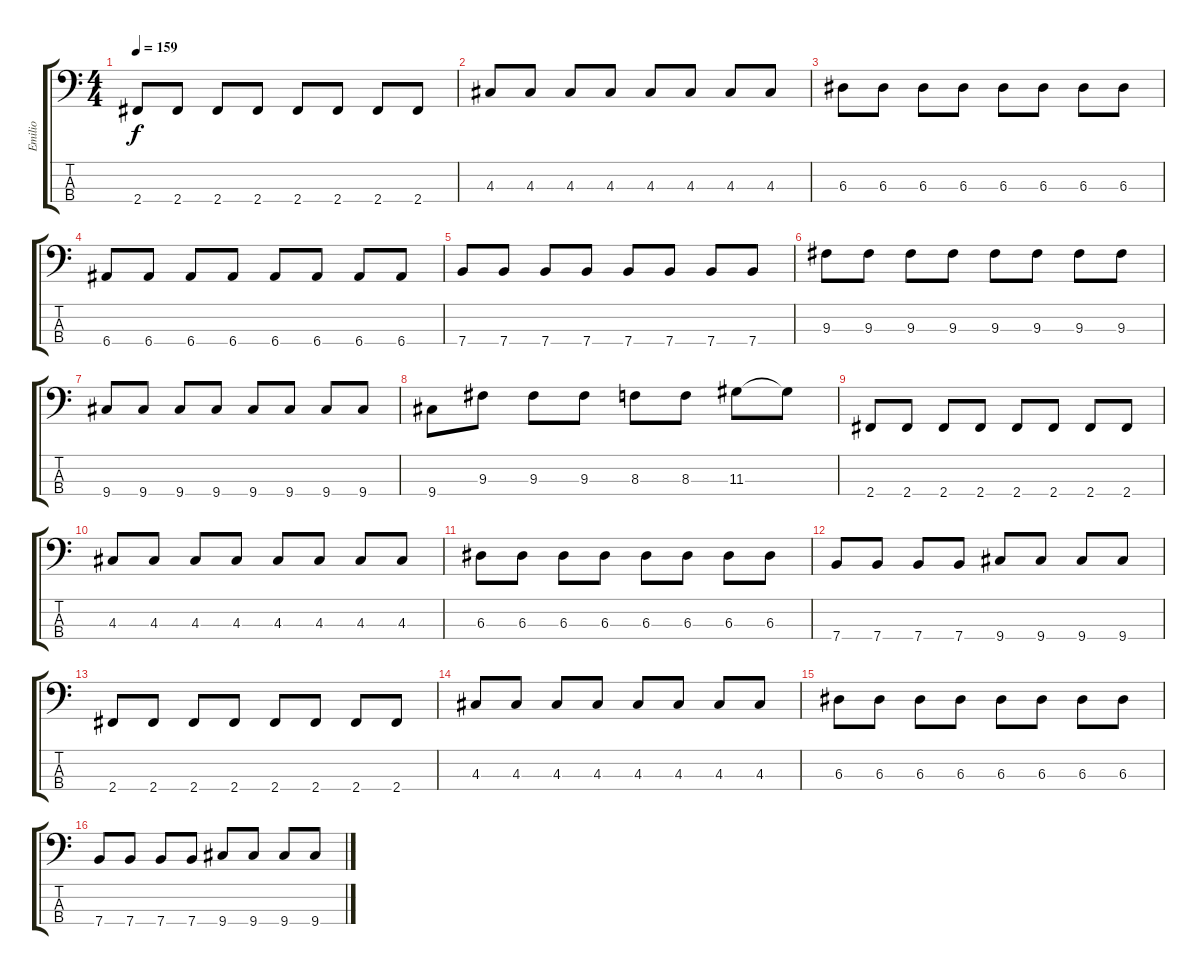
\track ("Emilio" "Emilio") {instrument electricbassfinger}
\staff {score tabs}
\tuning (G2 D2 A1 E1) {hide}
\ts (4 4)
\tempo 159
\clef f4
\ks c
2.4.8{dy f} 2.4.8 2.4.8 2.4.8 2.4.8 2.4.8 2.4.8 2.4.8 |
4.3.8 4.3.8 4.3.8 4.3.8 4.3.8 4.3.8 4.3.8 4.3.8 |
6.3.8 6.3.8 6.3.8 6.3.8 6.3.8 6.3.8 6.3.8 6.3.8 |
6.4.8 6.4.8 6.4.8 6.4.8 6.4.8 6.4.8 6.4.8 6.4.8 |
7.4.8 7.4.8 7.4.8 7.4.8 7.4.8 7.4.8 7.4.8 7.4.8 |
9.3.8 9.3.8 9.3.8 9.3.8 9.3.8 9.3.8 9.3.8 9.3.8 |
9.4.8 9.4.8 9.4.8 9.4.8 9.4.8 9.4.8 9.4.8 9.4.8 |
9.4.8 9.3.8 9.3.8 9.3.8 8.3.8 8.3.8 11.3.8 11.3{t}.8 |
2.4.8 2.4.8 2.4.8 2.4.8 2.4.8 2.4.8 2.4.8 2.4.8 |
4.3.8 4.3.8 4.3.8 4.3.8 4.3.8 4.3.8 4.3.8 4.3.8 |
6.3.8 6.3.8 6.3.8 6.3.8 6.3.8 6.3.8 6.3.8 6.3.8 |
7.4.8 7.4.8 7.4.8 7.4.8 9.4.8 9.4.8 9.4.8 9.4.8 |
2.4.8 2.4.8 2.4.8 2.4.8 2.4.8 2.4.8 2.4.8 2.4.8 |
4.3.8 4.3.8 4.3.8 4.3.8 4.3.8 4.3.8 4.3.8 4.3.8 |
6.3.8 6.3.8 6.3.8 6.3.8 6.3.8 6.3.8 6.3.8 6.3.8 |
7.4.8 7.4.8 7.4.8 7.4.8 9.4.8 9.4.8 9.4.8 9.4.8
